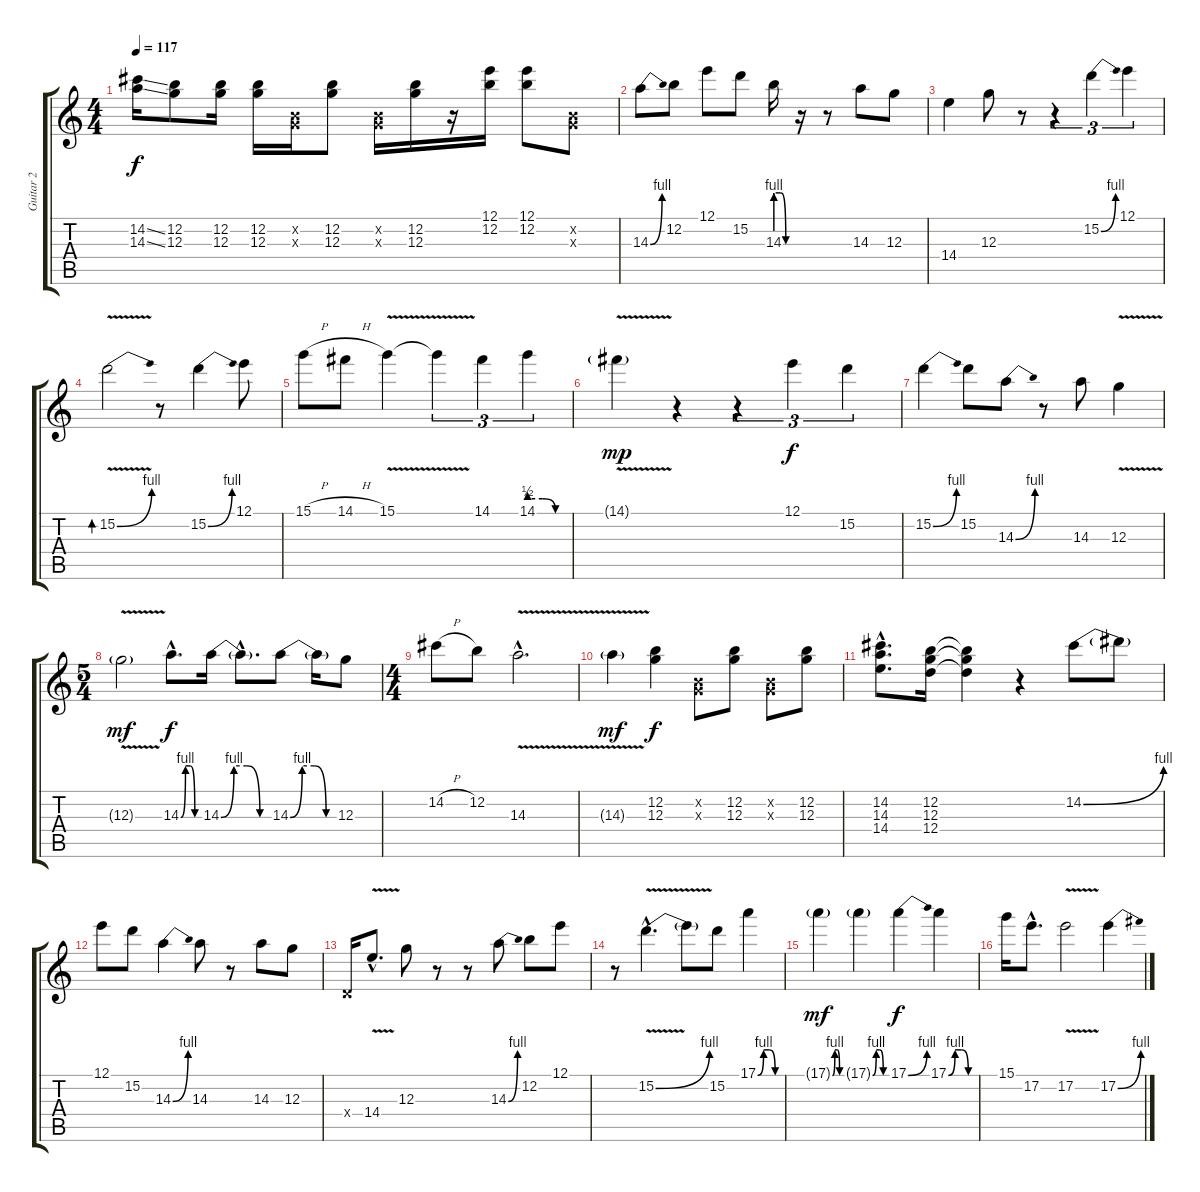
\track ("Guitar 2" "Guitar 2") {instrument distortionguitar}
\staff {score tabs}
\tuning (E4 B3 G3 D3 A2 E2) {hide}
\ts (4 4)
\tempo 117
\clef g2
\ks c
(14.2{ss} 14.3{ss}).16{dy f} (12.2 12.3).8 (12.2 12.3).16 (12.2 12.3).16 (0.2{x} 0.3{x}).16 (12.2 12.3).8 (0.2{x} 0.3{x}).16 (12.2 12.3).16 r.16 (12.1 12.2).16 (12.1 12.2).8 (0.2{x} 0.3{x}).8 |
14.3{be (bend 0 0 60 4)}.8 12.2.8 12.1.8 15.2.8 14.3{be (custom 0 4 20 4 40 0 60 0)}.16 r.16 r.8 14.3.8 12.3.8 |
14.4.4 12.3.8 r.8 r.4{tu (3 2)} 15.2{be (bend 0 0 60 4)}.4{tu (3 2)} 12.1.4{tu (3 2)} |
15.2{be (bend 0 0 60 4) v}.2{bd 60} r.8 15.2{be (bend 0 0 60 4)}.4 12.1.8 |
15.1{h}.8 14.1{h}.8 15.1{v}.4 15.1{t}.4{tu (3 2)} 14.1.4{tu (3 2)} 14.1{be (custom 0 2 20 2 40 0 60 0)}.4{tu (3 2)} |
14.1{v g}.4{dy mp} r.4 r.4{tu (3 2)} 12.1.4{tu (3 2) dy f} 15.2.4{tu (3 2)} |
15.2{be (bend 0 0 60 4)}.4 15.2.8 14.3{be (bend 0 0 60 4)}.8 r.8 14.3.8 12.3{v}.4 |
\ts (5 4)
12.3{v g}.2{dy mf} 14.3{be (custom 0 0 15 4 30 4 45 0 60 0) hac}.8{d dy f} 14.3{be (custom 0 0 15 4 30 4 45 0 60 0)}.16 14.3{hac t}.8{d} 14.3{be (custom 0 0 15 4 30 4 45 0 60 0)}.8 14.3{t}.16 12.3.8 |
\ts (4 4)
14.2{h}.8 12.2.8 14.3{v hac}.2{d} |
14.3{v g}.4{dy mf} (12.2 12.3).4{dy f} (0.2{x} 0.3{x}).8 (12.2 12.3).8 (0.2{x} 0.3{x}).8 (12.2 12.3).8 |
(14.2{hac} 14.3{hac} 14.4{hac}).8{d} (12.2 12.3 12.4).16 (12.2{t} 12.3{t} 12.4{t}).4 r.4 14.2{be (bend 0 0 60 4)}.8 14.2{t}.8 |
12.1.8 15.2.8 14.3{be (bend 0 0 60 4)}.4 14.3.8 r.8 14.3.8 12.3.8 |
0.4{x}.16 14.4{v hac}.8{d} 12.3.8 r.8 r.8 14.3{be (bend 0 0 60 4)}.8 12.2.8 12.1.8 |
r.8 15.2{be (bend 0 0 60 4) v hac}.4{d} 15.2{t}.8 15.2.8 17.1{be (custom 0 0 15 4 30 4 45 0 60 0)}.4 |
17.1{be (custom 0 0 15 4 30 4 45 0 60 0) g}.4{dy mf} 17.1{be (custom 0 0 15 4 30 4 45 0 60 0) g}.4 17.1{be (bend 0 0 60 4)}.4{dy f} 17.1{be (custom 0 0 15 4 30 4 45 0 60 0)}.4 |
15.1.16 17.2{hac}.8{d} 17.2{v}.2 17.2{be (bend 0 0 60 4)}.4
